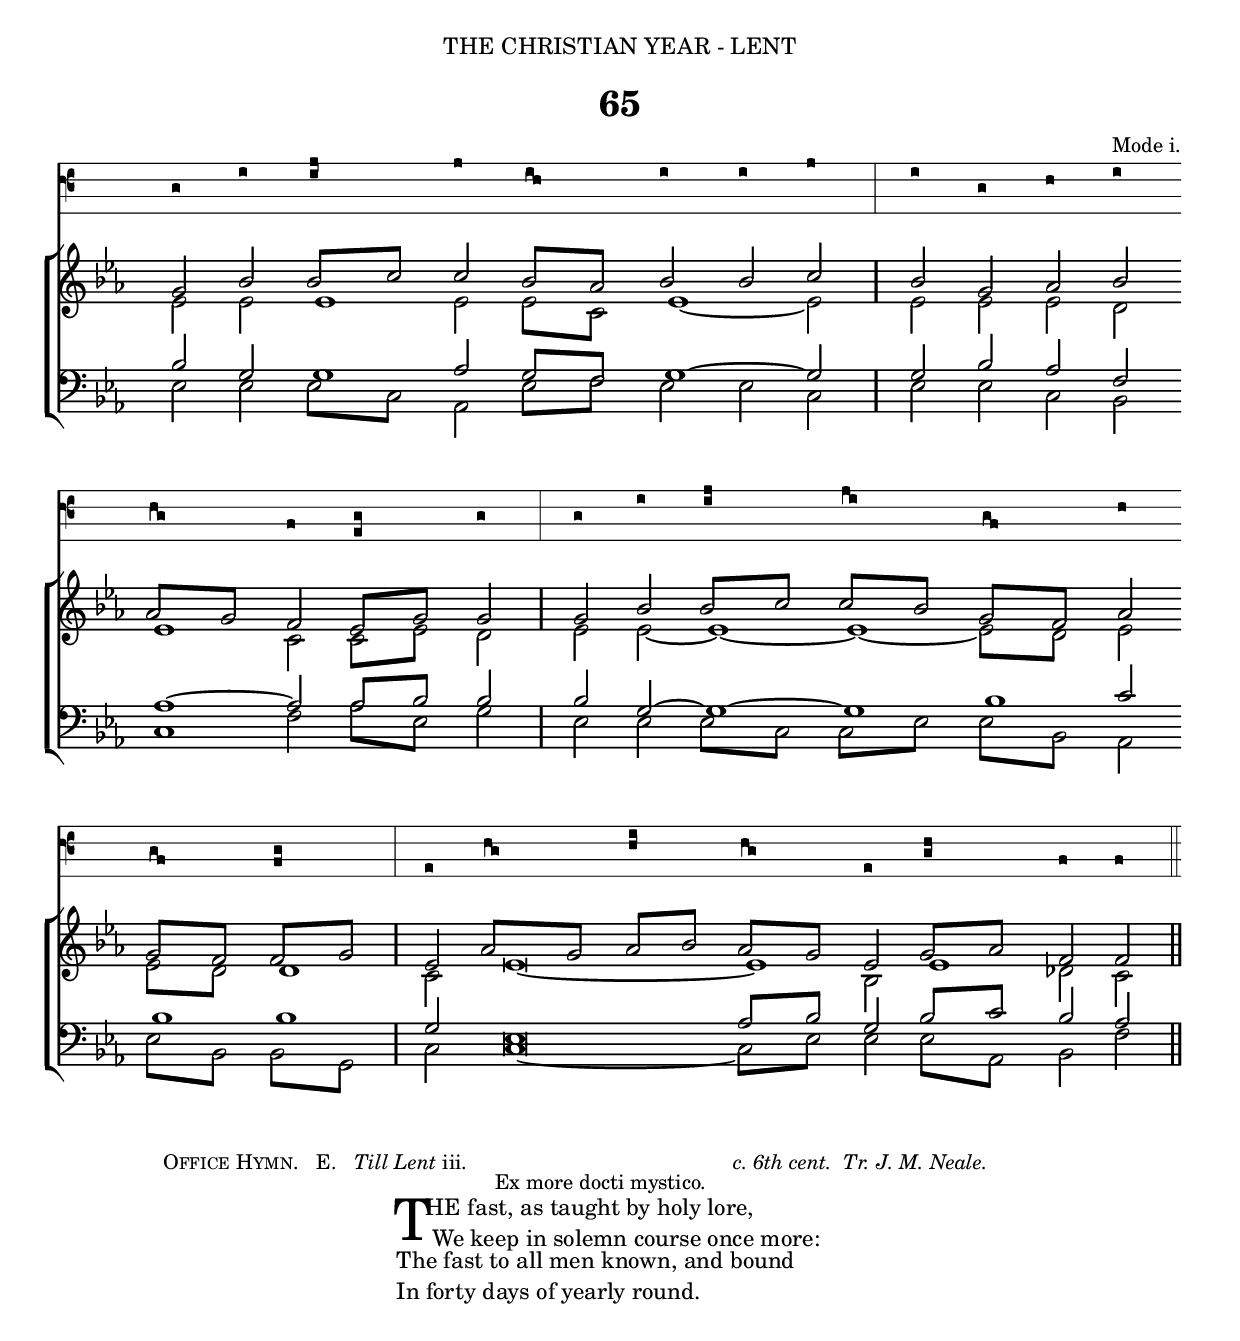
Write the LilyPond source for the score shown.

%%% 122png
%%% Hymn 65 The fast as taught by holy lore
%%% Version 3


\version "2.10.19"

\include "gregorian-init.ly"

\header {
  dedication = \markup { \center-align {  "THE CHRISTIAN YEAR - LENT"
		\hspace #0.1 }}	
  title = "65"
  arranger = \markup { \small { "Mode i." }}
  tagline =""
}

%%%%%%%%%%%%%%%%%%%%%%% Macros

%%% macro settings for stemless long note which is 2x duration of regular white note    
ln = {\once \override NoteHead #'duration-log = #0 
           \once \override Stem #'stencil = ##f
           \once \override NoteColumn #'force-hshift = #'0.4 }	   
	   
%%%%%%%%%%%%%%%%%%%%%%%% End of Macro Definitions

%%% plainsong voice
	   
plainsong = \context VaticanaVoice  {  \relative c { 
	\clef "vaticana-fa2"
	\set fontSize = #3
        \key c \major 
	
  e8 g8 \[ g8 \pes a8 \] a8 \[ g8 \flexa f8 \] g8 g8 a8 \bar "|" g8 e8 f8 g8 \bar "" \break

  \[ f8 \flexa e8 \] d8 \[ c8 \pes e8 \] e8 \bar "|" e8 g8 \[ g8 \pes a8 \] \[ a8 \flexa g8 \] \[ e8 \flexa d8 \] f8 \bar "" \break 

  \[ e8 \flexa d8 \] \[ d8 \pes e8 \] \bar "|" c8 \[ f8 \flexa e8 \] \[ f8 \pes g8 \] \[ f8 \flexa e8 \] c8 \[ e8 \pes f8 \] d8 d8 \bar "||"
}
}

%%% SATB voices

global = {
  \key ees \major 
  \set Staff.midiInstrument = "church organ"
}

soprano = \relative c' {
	\autoBeamOff

  g'8 bes8 bes8[ c8] c8 bes8[ aes8] bes8 bes8 c8 \bar "|" bes8 g8 aes8 bes8 \bar "" \break
  
  aes8[ g8] f8 ees8[ g8] g8  \bar "|" g8 bes8 bes8[ c8] c8[ bes8] g8[ f8] aes8 \bar "" \break
  
  g8[ f8] f8[ g8] \bar "|" ees8 aes8[ g8] aes8[ bes8] aes8[ g8] ees8 g8[ aes8] f8 f8 \bar "||"
}

alto = \relative c' {
	\autoBeamOff

  ees8 ees8 \ln ees4 ees8 ees8[ c8] \ln ees4 ~ ees8 \bar "|" ees8 ees8 ees8 d8 \bar "" \break
  
  \ln ees4 ~ c8 c8[ ees8] d8 \bar "|" ees8 ees8 ~ \ln ees4 ~ \ln ees4 ~ ees8[ d8] ees8 \bar "" \break
  
  ees8[ d8] \ln d4 \bar "|" c8 
      \once \override NoteHead #'duration-log = #-1  
      \once \override NoteColumn #'force-hshift = #1
      ees\breve*1/4
      ~ \ln ees4 bes8 \ln ees4 des8 c8 \bar "||"
}

tenor = \relative c { \clef bass
	\autoBeamOff

  bes'8 g8 \ln g4 aes8 g8[ f8] \ln g4 ~ g8 \bar "|" g8 bes8 aes8 f8 \bar "" \break
  
  \ln aes4 ~ aes8 aes8[ bes8] bes8 \bar "|" bes8 g8 ~ \ln g4 ~ \ln g4 \ln bes4 c8 \bar "" \break
  
  \ln bes4 \ln bes4 \bar "|" g8 
      \once \override NoteHead #'duration-log = #-1  
      \once \override NoteColumn #'force-hshift = #1
      ees\breve*1/4
      aes8[ bes8] g8 bes8[ c8] bes8 aes8 \bar "||" 
}

bass = \relative c { \clef bass
	\autoBeamOff
	
  ees8 ees8 ees8[ c8] aes8 ees'8[ f8] ees8 ees8 c8 \bar "|" ees8 ees8 c8 bes8 \bar "" \break
  
  \ln c4 f8 aes8[ ees8] g8 \bar "|" ees8 ees8 ees8[ c8] c8[ ees8] ees8[ bes8] aes8 \bar "" \break
  
  ees'8[ bes8] bes8[ g8] \bar "|" c8  
      \once \override NoteHead #'duration-log = #-1  
      \once \override NoteColumn #'force-hshift = #1
      c\breve*1/4
      ~ c8[ ees8] ees8 ees8[ aes,8] bes8 f'8 \bar "||" 
}

#(ly:set-option 'point-and-click #f)

\book {

\paper {
 #(set-paper-size "a4")
%% annotate-spacing = ##t
 print-page-number = ##f
 ragged-last-bottom = ##t
 ragged-bottom = ##t
}

%%% Score block

\score {	
  <<
  \new VaticanaStaff {\plainsong }
  \new ChoirStaff <<
   \new Staff = "upper" <<
      \context Voice = sopranos {\voiceOne \global \soprano }
      \context Voice = altos {\voiceTwo \global \alto }
                      >> 
   \new Staff = "lower" <<
      \context Voice = tenors {\voiceOne \global \tenor }
      \context Voice = bass {\voiceTwo \global \bass }
	             >> 
		 >>  
  >>

\layout {
	
  ragged-right = ##f
  ragged-last = ##f
  \context { \Score timing = ##f }
  \context { \Score \override TimeSignature #'transparent = ##t }
  \context { \Score \remove "Mark_engraver" }
  \context { \Staff \consists "Mark_engraver" }
  
  % *** Needed to produce beamed minims - which are quavers in disguise
  \context { \Staff \override NoteHead #'duration-log = #1 }
  \context { \Staff \override Stem #'flag-style = #'no-flag }
  
  \context { \VaticanaStaff
           % *** Increases distance between lines of staff  
           \override StaffSymbol #'staff-space = #1.6            
           % *** Changes staff to black instead of default red
           \revert StaffSymbol #'color
           % *** Makes clef bigger       
           \override Clef #'font-size = #3
           % *** Would make ledger lines black, if there were any
           \revert LedgerLineSpanner #'color
           % *** Makes terminal barline visible 
           \override BarLine #'transparent = ##f 
  	   % *** Remove custos
	   \remove Custos_engraver
	   % needed for certain tweaks
	   \consists "Mark_engraver"
           }
 }  %%% close layout
 
} %%% close score bracket
 
%%% A separate score block to generate the hymn midi minus the plainsong voice
%%% As the minims are quavers in disguise, the tempo has to be adjusted accodingly. Tempo is set for 2=80

\score {	
  \new ChoirStaff 
  <<
   \new Staff = "upper" <<
      \context Voice = sopranos {\voiceOne \global \soprano }
      \context Voice = altos {\voiceTwo \global \alto }
                      >> 
   \new Staff = "lower" <<
      \context Voice = tenors {\voiceOne \global \tenor }
      \context Voice = bass {\voiceTwo \global \bass }
	             >> 
   >>  
   
\midi { 
  \context { \Score tempoWholesPerMinute = #(ly:make-moment 80 8) }
       } 
}


%%% Text markups - lyric titles

\markup { \small { \hspace #10 \smallCaps "Office Hymn." "  E." \italic "  Till Lent" "iii." \hspace #25  \italic "c. 6th cent.  Tr. J. M. Neale." } }
		                                                                                                     
\markup { \hspace #42 \small "Ex more docti mystico."} 

%%% Main lyrics markup block
  
\markup { \hspace #30 %%add space as necc. to center the column
          \column { %% super column of everything
	              \column { %%% verse 1 is a column of 2 lines  
	                  \line { \hspace #2.2 \column { \lower #2.4 \fontsize #8 "T" }   %%Drop Cap goes here
				  \hspace #-1.2   %% adjust this if other letters are too far from Drop Cap
				  \column  { \raise #0.0 "HE fast, as taught by holy lore,"  " We keep in solemn course once more:"} }          
	                  \line {  \hspace #2.5  %%adjust hspace until this line left edge is flush with Drop Cap
				   \lower  #1.56  %%adjust this until the line spacing looks right
				   \column {   
					   "The fast to all men known, and bound"
					   "In forty days of yearly round."
			  		}}
			       
			           } %% finish stanza 1	
		
		}  
}	  

%%%fake score block to occupy space and force a pagebreak.  Can't think of a better way of doing this.
\score{
	{s4 }
\header { breakbefore = ##f piece = ##f opus = ##f tagline = ##f }
\layout{	
	\context { \Staff
		\remove Time_signature_engraver
		\remove Key_engraver
		\remove Clef_engraver
		\remove Staff_symbol_engraver
}}}

	
%%% second page
%%% Continuation of lyrics

\markup { \hspace #30   %%add space as necc. to center the column
          \column { 
		 \hspace #1 
           	\line { "2  "
			   \column {	     
				   "The law and seers that were of old"
				   "In divers ways this Lent foretold,"
				   "Which Christ, all seasons' King and guide,"
				   "In after ages sanctified."
			}}
		  \hspace #1 
		  \line { "3  "
		    \column {	     
			    "More sparing therefore let us make"
			    "The words we speak, the food we take,"
			    "Our sleep and mirth,—and closer barred"
			    "Be every sense in holy guard."
			}}
		\hspace #1 % adds vertical spacing between verses  
           	\line {"4  "
		    \column {	     
			    "In prayer together let us fall,"
			    "And cry for mercy, one and all,"
			    "And weep before the Judge's feet,"
			    "And his avenging wrath entreat."
			}} 
		\hspace #1 % adds vertical spacing between verses  
           	\line {"5  "
		    \column {	     
			    "Thy grace have we offended sore,"
			    "By sins, O God, which we deplore;"
			    "But pour upon us from on high,"
			    "O pardoning One, thy clemency."
		}}
		\hspace #1 % adds vertical spacing between verses  
           	\line {"6  "
		    \column {	     
			    "Remember thou, though frail we be,"
			    "That yet thine handiwork are we;"
			    "Nor let the honour of thy name"
			    "Be by another put to shame."
		}}
		\hspace #1 % adds vertical spacing between verses  
           	\line {"7  "
		    \column {	     
			    "Forgive the sin that we have wrought;"
			    "Increase the good that we have sought;"
			    "That we at length, our wanderings o'er,"
			    "May please thee here and evermore."
		}}
		\hspace #1 % adds vertical spacing between verses  
		\line {"8. "
		    \column {	     
			    "We pray thee, Holy Trinity,"
			    "One God, unchanging Unity,"
			    "That we from this our abstinence"
			    "May reap the fruits of penitence.     Amen."
		}}
	  }
} %%% lyric markup bracket

%%% Amen score block

\score { 	
  <<
    <<
  \new VaticanaStaff <<
  \context VaticanaVoice = "plainsongamen"  {  \relative c { 	  
	\set Score.timing = ##f
	\override Staff.Clef #'#'font-size = #3
	\clef "vaticana-fa2"
	\set fontSize = #3
	\override Staff.StaffSymbol #'staff-space = #1.6
	 
        \[ d8 \pes e8 \]   \[  
	    \override NoteHead #'extra-offset = #'(0.0 . -0.15 ) d8 
            \override NoteHead #'extra-offset = #'(-0.38 . 0.0 ) \flexa  c8 \pes 
            \override NoteHead #'extra-offset = #'(0.02 . 0.0 ) d8 \] 
                    }} 
                    >>
  
 \new Lyrics = "lyrics" { s1 }
 \new ChoirStaff
   <<
   \context Staff = upper \with {  fontSize = #-3  \override StaffSymbol #'staff-space = #(magstep -2) } 
                              << 
	\context Voice = "sopranos" { \relative c' { 
	                                              \clef treble \global
	                                              \voiceOne f8[ g8] f8[ ees8 f8] \bar "||" }}
	\context Voice = "altos"    { \relative c' { 
	                                              \global
	                                              \voiceTwo c8[ ees8] \ln c4 ~ c8 \bar "||" }}
	                      >>
	\context Staff = lower \with { fontSize = #-3  \override StaffSymbol #'staff-space = #(magstep -2) } 
	                      <<
	\context Voice = "tenors" { \relative c { 
		                                  \clef bass  \global
	                                          \voiceThree aes'8[ bes8] aes8[ g8 aes8] \bar "||" }}
	\context Voice = "basses" { \relative c { 
	                                          \clef bass  \global
						  \voiceFour f8[ ees8] f8[ c8 f,8] \bar "||" }}
			        >> 
   >>
  \context Lyrics = "lyrics" \lyricsto "altos" { \override LyricText #'font-size = #-1  \override LyricText #'self-alignment-X = #-1 A --  men. }
  >>
>>

\header { breakbefore = ##f piece = " " opus = " " }

\layout {
     indent = 13\cm
     raggedright = ##t
     packed = ##f
     \context { \Score \override TimeSignature #'transparent = ##t }
     \context { \Score \override SeparationItem #'padding = #2 }
     \context { \Staff \override VerticalAxisGroup #'minimum-Y-extent = #'( -5 . 4) }
     \context { \Score \remove "Bar_number_engraver"
		timing = ##f 
              }
     \context { \Staff \override NoteHead #'duration-log = #1 }
     \context { \Staff \override Stem #'flag-style = #'no-flag }
     \context { \VaticanaStaff %%customize vaticana staff context 
	          \revert StaffSymbol #'color
		  \revert LedgerLineSpanner #'color
		  \override BarLine #'transparent = ##f 
		  \remove Custos_engraver
 	} 
} 

} %%% close Amen score block

%%% A separate score block for the Amen midi minus the plainsong voice
%%% Score comprises 1/8 notes masquerading as 1/2 notes, so tempo has to be adjusted accordingly

\score { 	
 \new ChoirStaff
   <<
   \context Staff = upper \with {  fontSize = #-3  \override StaffSymbol #'staff-space = #(magstep -2) } 
                              << 
	\context Voice = "sopranos" { \relative c' { 
	                                              \clef treble \global
	                                              \voiceOne f8[ g8] f8[ ees8 f8] \bar "||" }}
	\context Voice = "altos"    { \relative c' { 
	                                              \global
	                                              \voiceTwo c8[ ees8] \ln c4 ~ c8 \bar "||" }}
	                      >>
	\context Staff = lower \with { fontSize = #-3  \override StaffSymbol #'staff-space = #(magstep -2) } 
	                      <<
	\context Voice = "tenors" { \relative c { 
		                                  \clef bass  \global
	                                          \voiceThree aes'8[ bes8] aes8[ g8 aes8] \bar "||" }}
	\context Voice = "basses" { \relative c { 
	                                          \clef bass  \global
						  \voiceFour f8[ ees8] f8[ c8 f,8] \bar "||" }}
			        >> 
   >>
		
\midi {  \context { \Score tempoWholesPerMinute = #(ly:make-moment 80 8) }  }
}
	

} %%% book bracket